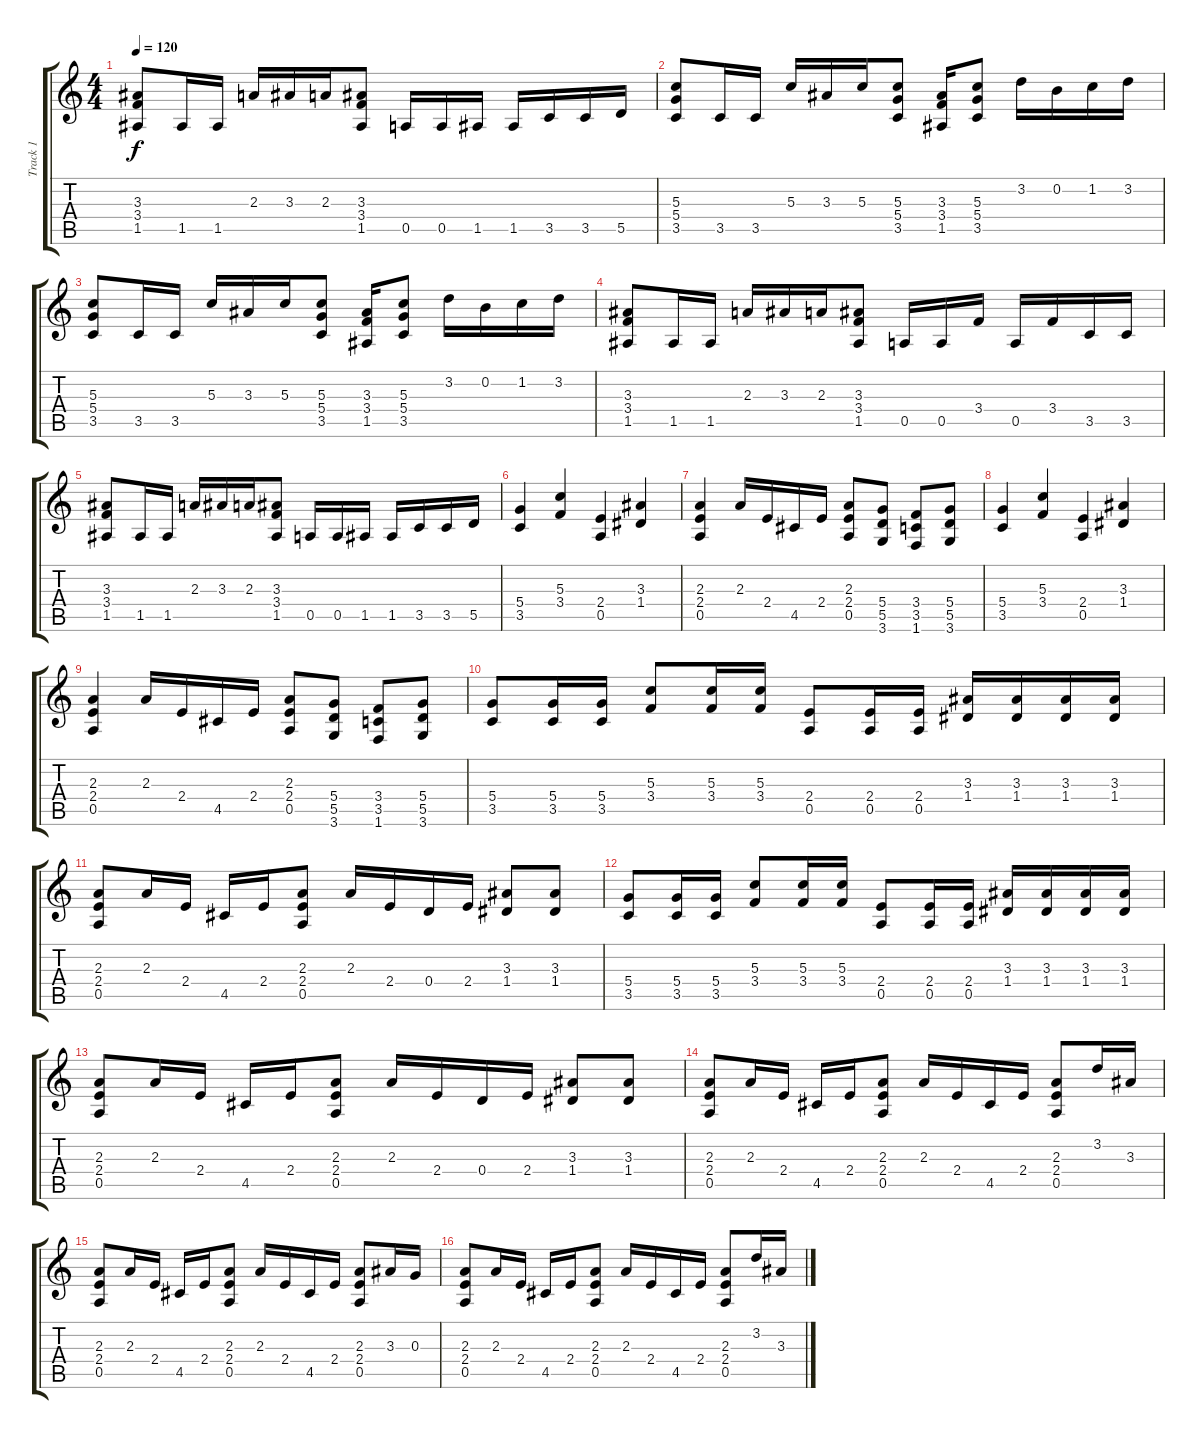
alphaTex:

\track ("Track 1" "Track 1") {instrument distortionguitar}
\staff {score tabs}
\tuning (E4 B3 G3 D3 A2 E2) {hide}
\ts (4 4)
\tempo 120
\clef g2
\ks c
(3.3 3.4 1.5).8{dy f} 1.5.16 1.5.16 2.3.16 3.3.16 2.3.16 (3.3 3.4 1.5).8 0.5.16 0.5.16 1.5.16 1.5.16 3.5.16 3.5.16 5.5.16 |
(5.3 5.4 3.5).8 3.5.16 3.5.16 5.3.16 3.3.16 5.3.16 (5.3 5.4 3.5).8 (3.3 3.4 1.5).16 (5.3 5.4 3.5).8 3.2.16 0.2.16 1.2.16 3.2.16 |
(5.3 5.4 3.5).8 3.5.16 3.5.16 5.3.16 3.3.16 5.3.16 (5.3 5.4 3.5).8 (3.3 3.4 1.5).16 (5.3 5.4 3.5).8 3.2.16 0.2.16 1.2.16 3.2.16 |
(3.3 3.4 1.5).8 1.5.16 1.5.16 2.3.16 3.3.16 2.3.16 (3.3 3.4 1.5).8 0.5.16 0.5.16 3.4.16 0.5.16 3.4.16 3.5.16 3.5.16 |
(3.3 3.4 1.5).8 1.5.16 1.5.16 2.3.16 3.3.16 2.3.16 (3.3 3.4 1.5).8 0.5.16 0.5.16 1.5.16 1.5.16 3.5.16 3.5.16 5.5.16 |
(5.4 3.5).4 (5.3 3.4).4 (2.4 0.5).4 (3.3 1.4).4 |
(2.3 2.4 0.5).4 2.3.16 2.4.16 4.5.16 2.4.16 (2.3 2.4 0.5).8 (5.4 5.5 3.6).8 (3.4 3.5 1.6).8 (5.4 5.5 3.6).8 |
(5.4 3.5).4 (5.3 3.4).4 (2.4 0.5).4 (3.3 1.4).4 |
(2.3 2.4 0.5).4 2.3.16 2.4.16 4.5.16 2.4.16 (2.3 2.4 0.5).8 (5.4 5.5 3.6).8 (3.4 3.5 1.6).8 (5.4 5.5 3.6).8 |
(5.4 3.5).8 (5.4 3.5).16 (5.4 3.5).16 (5.3 3.4).8 (5.3 3.4).16 (5.3 3.4).16 (2.4 0.5).8 (2.4 0.5).16 (2.4 0.5).16 (3.3 1.4).16 (3.3 1.4).16 (3.3 1.4).16 (3.3 1.4).16 |
(2.3 2.4 0.5).8 2.3.16 2.4.16 4.5.16 2.4.16 (2.3 2.4 0.5).8 2.3.16 2.4.16 0.4.16 2.4.16 (3.3 1.4).8 (3.3 1.4).8 |
(5.4 3.5).8 (5.4 3.5).16 (5.4 3.5).16 (5.3 3.4).8 (5.3 3.4).16 (5.3 3.4).16 (2.4 0.5).8 (2.4 0.5).16 (2.4 0.5).16 (3.3 1.4).16 (3.3 1.4).16 (3.3 1.4).16 (3.3 1.4).16 |
(2.3 2.4 0.5).8 2.3.16 2.4.16 4.5.16 2.4.16 (2.3 2.4 0.5).8 2.3.16 2.4.16 0.4.16 2.4.16 (3.3 1.4).8 (3.3 1.4).8 |
(2.3 2.4 0.5).8 2.3.16 2.4.16 4.5.16 2.4.16 (2.3 2.4 0.5).8 2.3.16 2.4.16 4.5.16 2.4.16 (2.3 2.4 0.5).8 3.2.16 3.3.16 |
(2.3 2.4 0.5).8 2.3.16 2.4.16 4.5.16 2.4.16 (2.3 2.4 0.5).8 2.3.16 2.4.16 4.5.16 2.4.16 (2.3 2.4 0.5).8 3.3.16 0.3.16 |
(2.3 2.4 0.5).8 2.3.16 2.4.16 4.5.16 2.4.16 (2.3 2.4 0.5).8 2.3.16 2.4.16 4.5.16 2.4.16 (2.3 2.4 0.5).8 3.2.16 3.3.16
